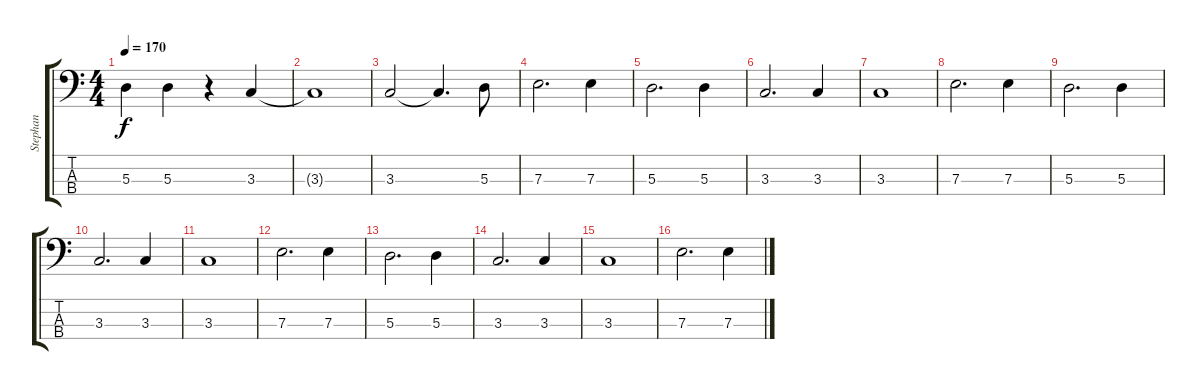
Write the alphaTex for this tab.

\track ("Stephan" "Stephan") {instrument electricbassfinger}
\staff {score tabs}
\tuning (G2 D2 A1 E1) {hide}
\ts (4 4)
\tempo 170
\clef f4
\ks c
5.3.4{dy f} 5.3.4 r.4 3.3.4 |
3.3{t}.1 |
3.3.2 3.3{t}.4{d} 5.3.8 |
7.3.2{d} 7.3.4 |
5.3.2{d} 5.3.4 |
3.3.2{d} 3.3.4 |
3.3.1 |
7.3.2{d} 7.3.4 |
5.3.2{d} 5.3.4 |
3.3.2{d} 3.3.4 |
3.3.1 |
7.3.2{d} 7.3.4 |
5.3.2{d} 5.3.4 |
3.3.2{d} 3.3.4 |
3.3.1 |
7.3.2{d} 7.3.4
